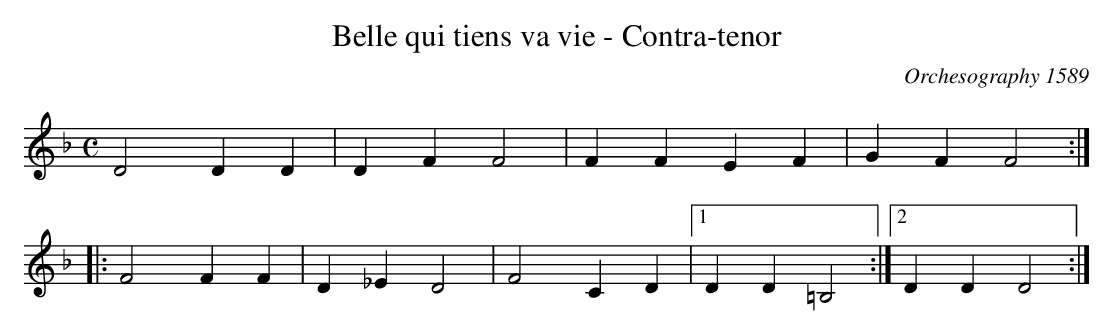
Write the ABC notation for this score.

X:1
T:Belle qui tiens va vie - Contra-tenor
C:Orchesography 1589
L:1/4
M:C
K:G dorian
D2 DD | DF F2 |FF EF | GF F2::
F2 FF | D_E D2 |F2 CD |1 DD =B,2 :|2 DD D2 :|
